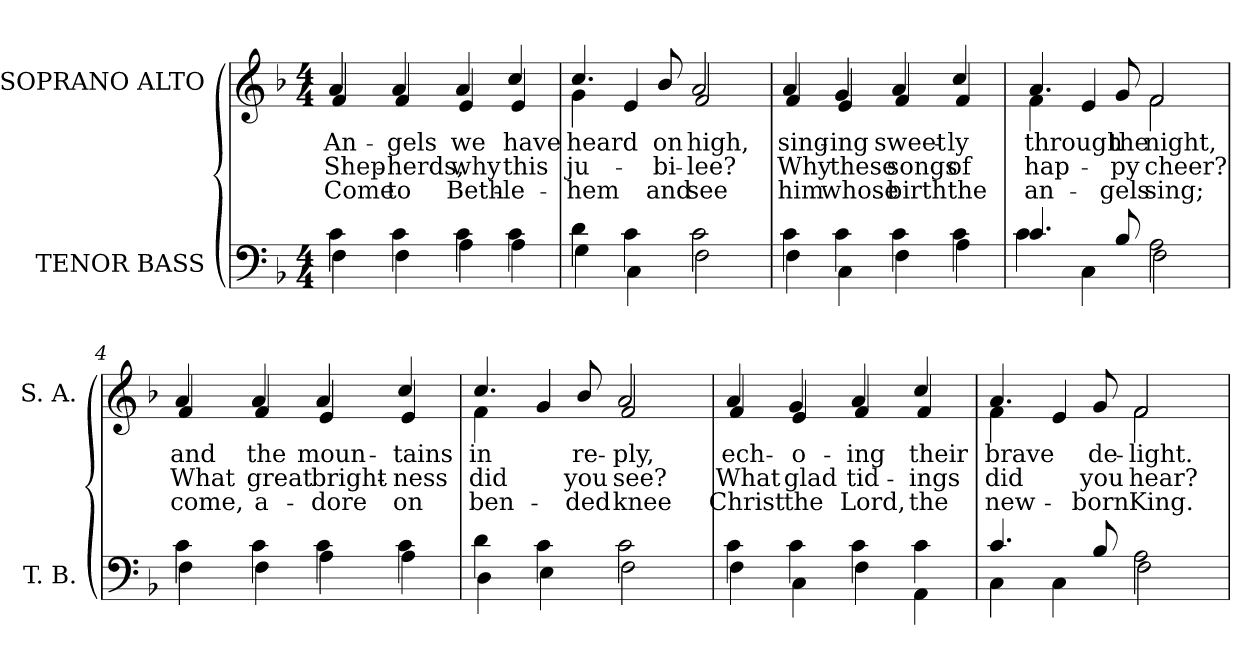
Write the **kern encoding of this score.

**kern	**kern	**text	**text	**text
*part2	*part1	*part1	*part1	*part1
*staff2	*staff1	*staff1	*staff1	*staff1
*I"TENOR BASS	*I"SOPRANO ALTO	*	*	*
*I'T. B.	*I'S. A.	*	*	*
!!LO:PB:g=z
*clefF4	*clefG2	*	*	*
*k[b-]	*k[b-]	*	*	*
*F:	*F:	*	*	*
*M4/4	*M4/4	*	*	*
=	=	=	=	=
*^	*	*	*	*
!	!	!LO:TX:b:cj:t=1	!	!	!
!	!	!LO:TX:b:cj:t=2	!	!	!
!	!	!LO:TX:b:cj:t=3	!	!	!
!	!	!	!LO:LY:b:color=#000000	!LO:LY:b:color=#000000	!LO:LY:b:color=#000000
*	*	*^	*	*	*
4ci\	4Fi\	4ai/	4fi/	An-	Shep-	Come
!	!	!	!	!LO:LY:b:color=#000000	!LO:LY:b:color=#000000	!LO:LY:b:color=#000000
4ci\	4Fi\	4ai/	4fi/	-gels	-herds,	to
!	!	!	!	!LO:LY:b:color=#000000	!LO:LY:b:color=#000000	!LO:LY:b:color=#000000
4ci\	4Ai\	4ai/	4ei/	we	why	Beth-
!	!	!	!	!LO:LY:b:color=#000000	!LO:LY:b:color=#000000	!LO:LY:b:color=#000000
4ci\	4Ai\	4cci/	4ei/	have	this	-le-
=1	=1	=1	=1	=1	=1	=1
!	!	!	!	!LO:LY:b:color=#000000	!LO:LY:b:color=#000000	!LO:LY:b:color=#000000
4di\	4Gi\	4.cci/	4gi\	heard	ju-	-hem
4ci\	4Ci\	.	4ei/	.	.	.
!	!	!	!	!LO:LY:b:color=#000000	!LO:LY:b:color=#000000	!LO:LY:b:color=#000000
.	.	8b-i/	.	on	-bi-	and
!	!	!	!	!LO:LY:b:color=#000000	!LO:LY:b:color=#000000	!LO:LY:b:color=#000000
2ci\	2Fi\	2ai/	2fi/	high,	-lee?	see
=2	=2	=2	=2	=2	=2	=2
!	!	!	!	!LO:LY:b:color=#000000	!LO:LY:b:color=#000000	!LO:LY:b:color=#000000
4ci\	4Fi\	4ai/	4fi/	sing-	Why	him
!	!	!	!	!LO:LY:b:color=#000000	!LO:LY:b:color=#000000	!LO:LY:b:color=#000000
4ci\	4Ci\	4gi/	4ei/	-ing	these	whose
!	!	!	!	!LO:LY:b:color=#000000	!LO:LY:b:color=#000000	!LO:LY:b:color=#000000
4ci\	4Fi\	4ai/	4fi/	sweet-	songs	birth
!	!	!	!	!LO:LY:b:color=#000000	!LO:LY:b:color=#000000	!LO:LY:b:color=#000000
4ci\	4Ai\	4cci/	4fi/	-ly	of	the
=3	=3	=3	=3	=3	=3	=3
!	!	!	!	!LO:LY:b:color=#000000	!LO:LY:b:color=#000000	!LO:LY:b:color=#000000
4.ci/	4ci\	4.ai/	4fi\	through	hap-	an-
.	4Ci\	.	4ei/	.	.	.
!	!	!	!	!LO:LY:b:color=#000000	!LO:LY:b:color=#000000	!LO:LY:b:color=#000000
8B-i/	.	8gi/	.	the	-py	-gels
!	!	!	!	!LO:LY:b:color=#000000	!LO:LY:b:color=#000000	!LO:LY:b:color=#000000
2Ai\	2Fi\	2fi/	2fi\	night,	cheer?	sing;
!!LO:LB:g=z	!!
=4	=4	=4	=4	=4	=4	=4
!	!	!	!	!LO:LY:b:color=#000000	!LO:LY:b:color=#000000	!LO:LY:b:color=#000000
4ci\	4Fi\	4ai/	4fi/	and	What	come,
!	!	!	!	!LO:LY:b:color=#000000	!LO:LY:b:color=#000000	!LO:LY:b:color=#000000
4ci\	4Fi\	4ai/	4fi/	the	great	a-
!	!	!	!	!LO:LY:b:color=#000000	!LO:LY:b:color=#000000	!LO:LY:b:color=#000000
4ci\	4Ai\	4ai/	4ei/	moun-	bright-	-dore
!	!	!	!	!LO:LY:b:color=#000000	!LO:LY:b:color=#000000	!LO:LY:b:color=#000000
4ci\	4Ai\	4cci/	4ei/	-tains	-ness	on
=5	=5	=5	=5	=5	=5	=5
!	!	!	!	!LO:LY:b:color=#000000	!LO:LY:b:color=#000000	!LO:LY:b:color=#000000
4di\	4Di\	4.cci/	4fi\	in	did	ben-
4ci\	4Ei\	.	4gi/	.	.	.
!	!	!	!	!LO:LY:b:color=#000000	!LO:LY:b:color=#000000	!LO:LY:b:color=#000000
.	.	8b-i/	.	re-	you	-ded
!	!	!	!	!LO:LY:b:color=#000000	!LO:LY:b:color=#000000	!LO:LY:b:color=#000000
2ci\	2Fi\	2ai/	2fi/	-ply,	see?	knee
=6	=6	=6	=6	=6	=6	=6
!	!	!	!	!LO:LY:b:color=#000000	!LO:LY:b:color=#000000	!LO:LY:b:color=#000000
4ci\	4Fi\	4ai/	4fi/	ech-	What	Christ
!	!	!	!	!LO:LY:b:color=#000000	!LO:LY:b:color=#000000	!LO:LY:b:color=#000000
4ci\	4Ci\	4gi/	4ei/	-o-	glad	the
!	!	!	!	!LO:LY:b:color=#000000	!LO:LY:b:color=#000000	!LO:LY:b:color=#000000
4ci\	4Fi\	4ai/	4fi/	-ing	tid-	Lord,
!	!	!	!	!LO:LY:b:color=#000000	!LO:LY:b:color=#000000	!LO:LY:b:color=#000000
4ci\	4AAi\	4cci/	4fi/	their	-ings	the
=7	=7	=7	=7	=7	=7	=7
!	!	!	!	!LO:LY:b:color=#000000	!LO:LY:b:color=#000000	!LO:LY:b:color=#000000
4.ci/	4Ci\	4.ai/	4fi\	brave	did	new-
.	4Ci\	.	4ei/	.	.	.
!	!	!	!	!LO:LY:b:color=#000000	!LO:LY:b:color=#000000	!LO:LY:b:color=#000000
8B-i/	.	8gi/	.	de-	you	-born
!	!	!	!	!LO:LY:b:color=#000000	!LO:LY:b:color=#000000	!LO:LY:b:color=#000000
2Ai\	2Fi\	2fi/	2fi\	-light.	hear?	King.
*v	*v	*	*	*	*	*
*	*v	*v	*	*	*
=	=	=	=	=
*-	*-	*-	*-	*-
